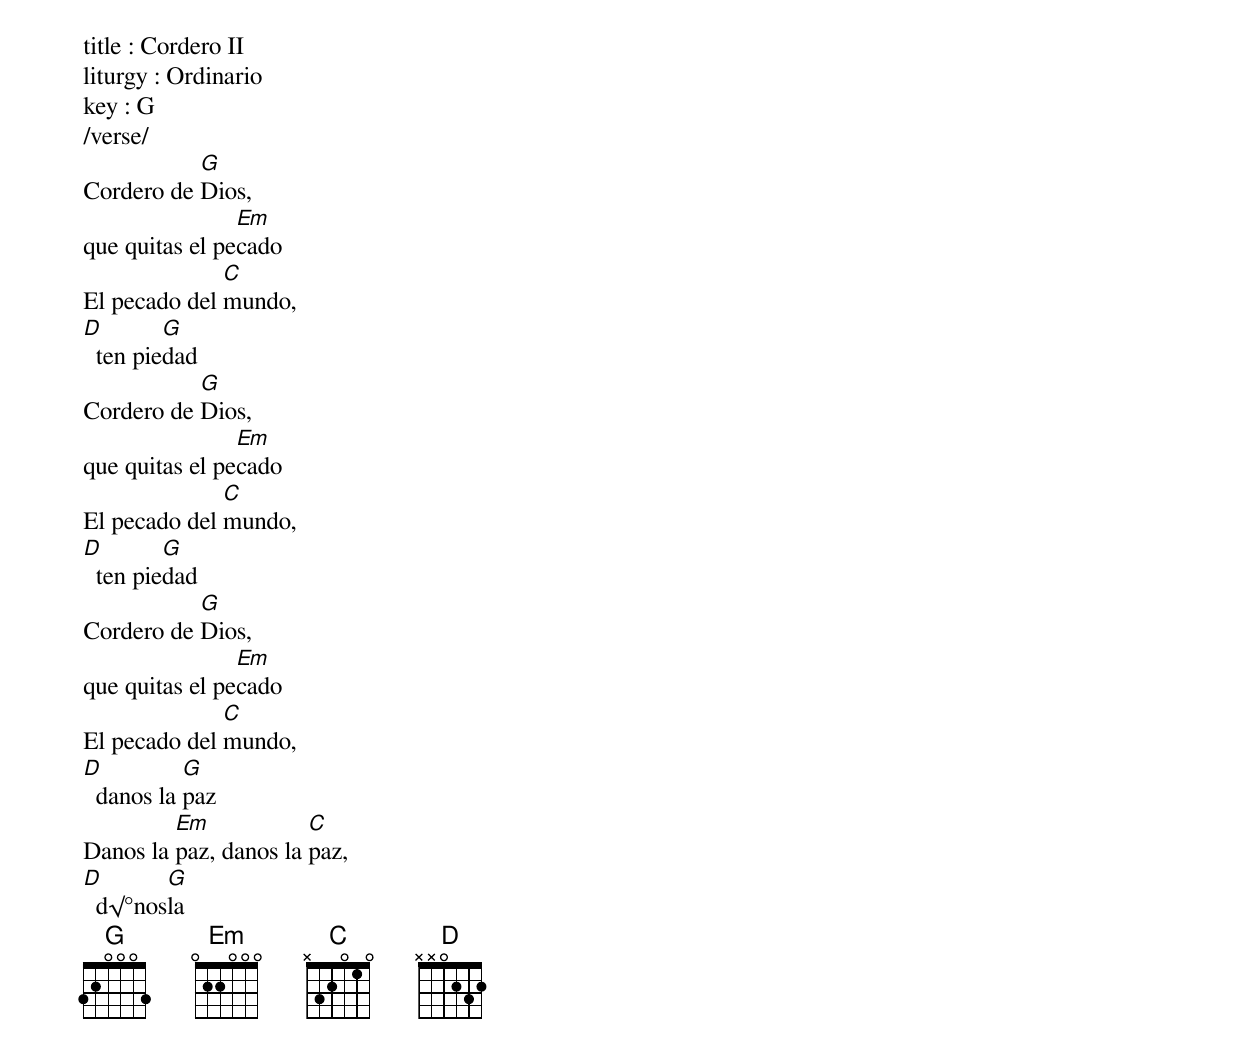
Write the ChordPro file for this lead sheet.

title : Cordero II
liturgy : Ordinario
key : G
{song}
/verse/
Cordero de [G]Dios,
que quitas el pe[Em]cado
El pecado del [C]mundo,
[D]  ten pie[G]dad
Cordero de [G]Dios,
que quitas el pe[Em]cado
El pecado del [C]mundo,
[D]  ten pie[G]dad
Cordero de [G]Dios,
que quitas el pe[Em]cado
El pecado del [C]mundo,
[D]  danos la [G]paz
Danos la [Em]paz, danos la [C]paz,
[D]  d√°nos[G]la
